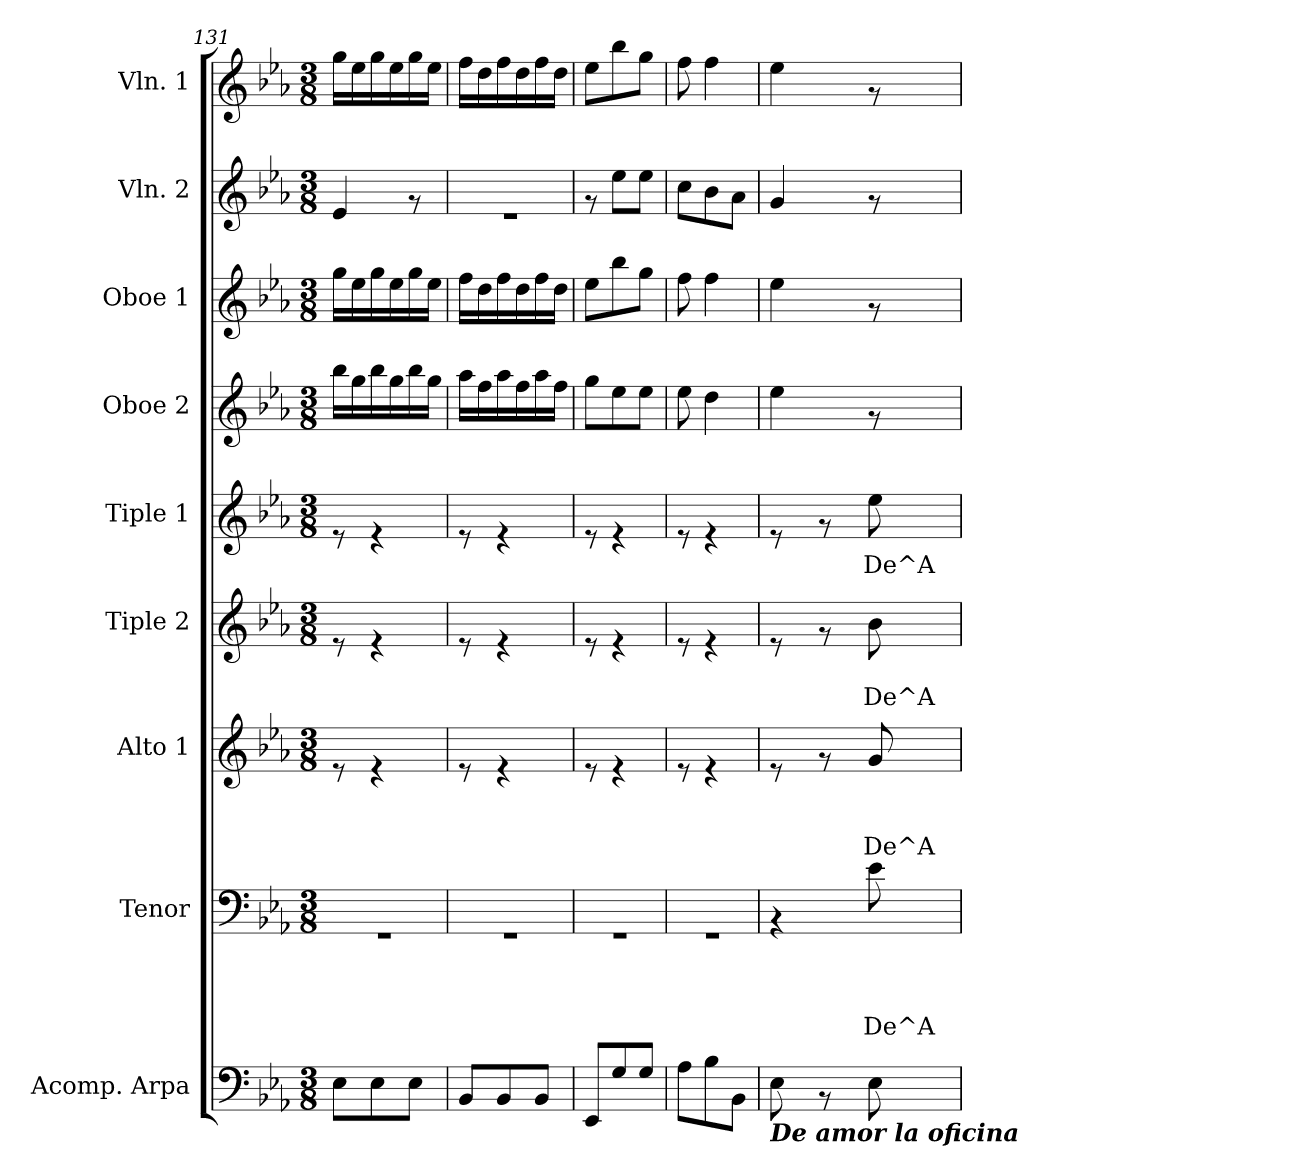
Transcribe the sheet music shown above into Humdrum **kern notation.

**kern	**kern	**text	**text	**text	**text	**kern	**text	**text	**text	**kern	**text	**text	**kern	**text	**kern	**kern	**kern	**kern
*part9	*part8	*part8	*part8	*part8	*part8	*part7	*part7	*part7	*part7	*part6	*part6	*part6	*part5	*part5	*part4	*part3	*part2	*part1
*staff9	*staff8	*staff8	*staff8	*staff8	*staff8	*staff7	*staff7	*staff7	*staff7	*staff6	*staff6	*staff6	*staff5	*staff5	*staff4	*staff3	*staff2	*staff1
*I"Acomp. Arpa	*I"Tenor	*	*	*	*	*I"Alto 1	*	*	*	*I"Tiple 2	*	*	*I"Tiple 1	*	*I"Oboe 2	*I"Oboe 1	*I"Vln. 2	*I"Vln. 1
*I'Acomp. Arpa	*I'Tenor	*	*	*	*	*I'Alto 1	*	*	*	*I'Tiple 2	*	*	*I'Tiple 1	*	*I'Oboe 2	*I'Oboe 1	*I'Vln. 2	*I'Vln. 1
*clefF4	*clefF4	*	*	*	*	*clefG2	*	*	*	*clefG2	*	*	*clefG2	*	*clefG2	*clefG2	*clefG2	*clefG2
*k[b-e-a-]	*k[b-e-a-]	*	*	*	*	*k[b-e-a-]	*	*	*	*k[b-e-a-]	*	*	*k[b-e-a-]	*	*k[b-e-a-]	*k[b-e-a-]	*k[b-e-a-]	*k[b-e-a-]
*E-:	*E-:	*	*	*	*	*E-:	*	*	*	*E-:	*	*	*E-:	*	*E-:	*E-:	*E-:	*E-:
*M3/8	*M3/8	*	*	*	*	*M3/8	*	*	*	*M3/8	*	*	*M3/8	*	*M3/8	*M3/8	*M3/8	*M3/8
=131	=131	=131	=131	=131	=131	=131	=131	=131	=131	=131	=131	=131	=131	=131	=131	=131	=131	=131
8E-\L	4.rGG	.	.	.	.	8re	.	.	.	8re	.	.	8re	.	16bb-\LL	16gg\LL	4e-/	16gg\LL
.	.	.	.	.	.	.	.	.	.	.	.	.	.	.	16gg\	16ee-\	.	16ee-\
8E-\	.	.	.	.	.	4re	.	.	.	4re	.	.	4re	.	16bb-\	16gg\	.	16gg\
.	.	.	.	.	.	.	.	.	.	.	.	.	.	.	16gg\	16ee-\	.	16ee-\
8E-\J	.	.	.	.	.	.	.	.	.	.	.	.	.	.	16bb-\	16gg\	8rf	16gg\
.	.	.	.	.	.	.	.	.	.	.	.	.	.	.	16gg\JJ	16ee-\JJ	.	16ee-\JJ
!!LO:LB:g=z
=132	=132	=132	=132	=132	=132	=132	=132	=132	=132	=132	=132	=132	=132	=132	=132	=132	=132	=132
8BB-/L	4.rGG	.	.	.	.	8re	.	.	.	8re	.	.	8re	.	16aa-\LL	16ff\LL	4.re	16ff\LL
.	.	.	.	.	.	.	.	.	.	.	.	.	.	.	16ff\	16dd\	.	16dd\
8BB-/	.	.	.	.	.	4re	.	.	.	4re	.	.	4re	.	16aa-\	16ff\	.	16ff\
.	.	.	.	.	.	.	.	.	.	.	.	.	.	.	16ff\	16dd\	.	16dd\
8BB-/J	.	.	.	.	.	.	.	.	.	.	.	.	.	.	16aa-\	16ff\	.	16ff\
.	.	.	.	.	.	.	.	.	.	.	.	.	.	.	16ff\JJ	16dd\JJ	.	16dd\JJ
=133	=133	=133	=133	=133	=133	=133	=133	=133	=133	=133	=133	=133	=133	=133	=133	=133	=133	=133
8EE-/L	4.rGG	.	.	.	.	8re	.	.	.	8re	.	.	8re	.	8gg\L	8ee-\L	8rf	8ee-\L
8G/	.	.	.	.	.	4re	.	.	.	4re	.	.	4re	.	8ee-\	8bb-\	8ee-\L	8bb-\
8G/J	.	.	.	.	.	.	.	.	.	.	.	.	.	.	8ee-\J	8gg\J	8ee-\J	8gg\J
=134	=134	=134	=134	=134	=134	=134	=134	=134	=134	=134	=134	=134	=134	=134	=134	=134	=134	=134
8A-\L	4.rGG	.	.	.	.	8re	.	.	.	8re	.	.	8re	.	8ee-\	8ff\	8cc\L	8ff\
8B-\	.	.	.	.	.	4re	.	.	.	4re	.	.	4re	.	4dd\	4ff\	8b-\	4ff\
8BB-\J	.	.	.	.	.	.	.	.	.	.	.	.	.	.	.	.	8a-\J	.
=135	=135	=135	=135	=135	=135	=135	=135	=135	=135	=135	=135	=135	=135	=135	=135	=135	=135	=135
!LO:TX:b:Bi:t=De amor la oficina	!	!	!	!	!	!	!	!	!	!	!	!	!	!	!	!	!	!
8E-\	4rAA	.	.	.	.	8re	.	.	.	8re	.	.	8re	.	4ee-\	4ee-\	4g/	4ee-\
8rAA	.	.	.	.	.	8rf	.	.	.	8rf	.	.	8rf	.	.	.	.	.
!	!	!	!	!	!LO:LY:b	!	!	!	!LO:LY:b	!	!	!LO:LY:b	!	!LO:LY:b	!	!	!	!
8E-\	8e-\	.	.	.	De^A-	8g/	.	.	De^A-	8b-\	.	De^A-	8ee-\	De^A-	8rf	8rf	8rf	8rf
=	=	=	=	=	=	=	=	=	=	=	=	=	=	=	=	=	=	=
*-	*-	*-	*-	*-	*-	*-	*-	*-	*-	*-	*-	*-	*-	*-	*-	*-	*-	*-
